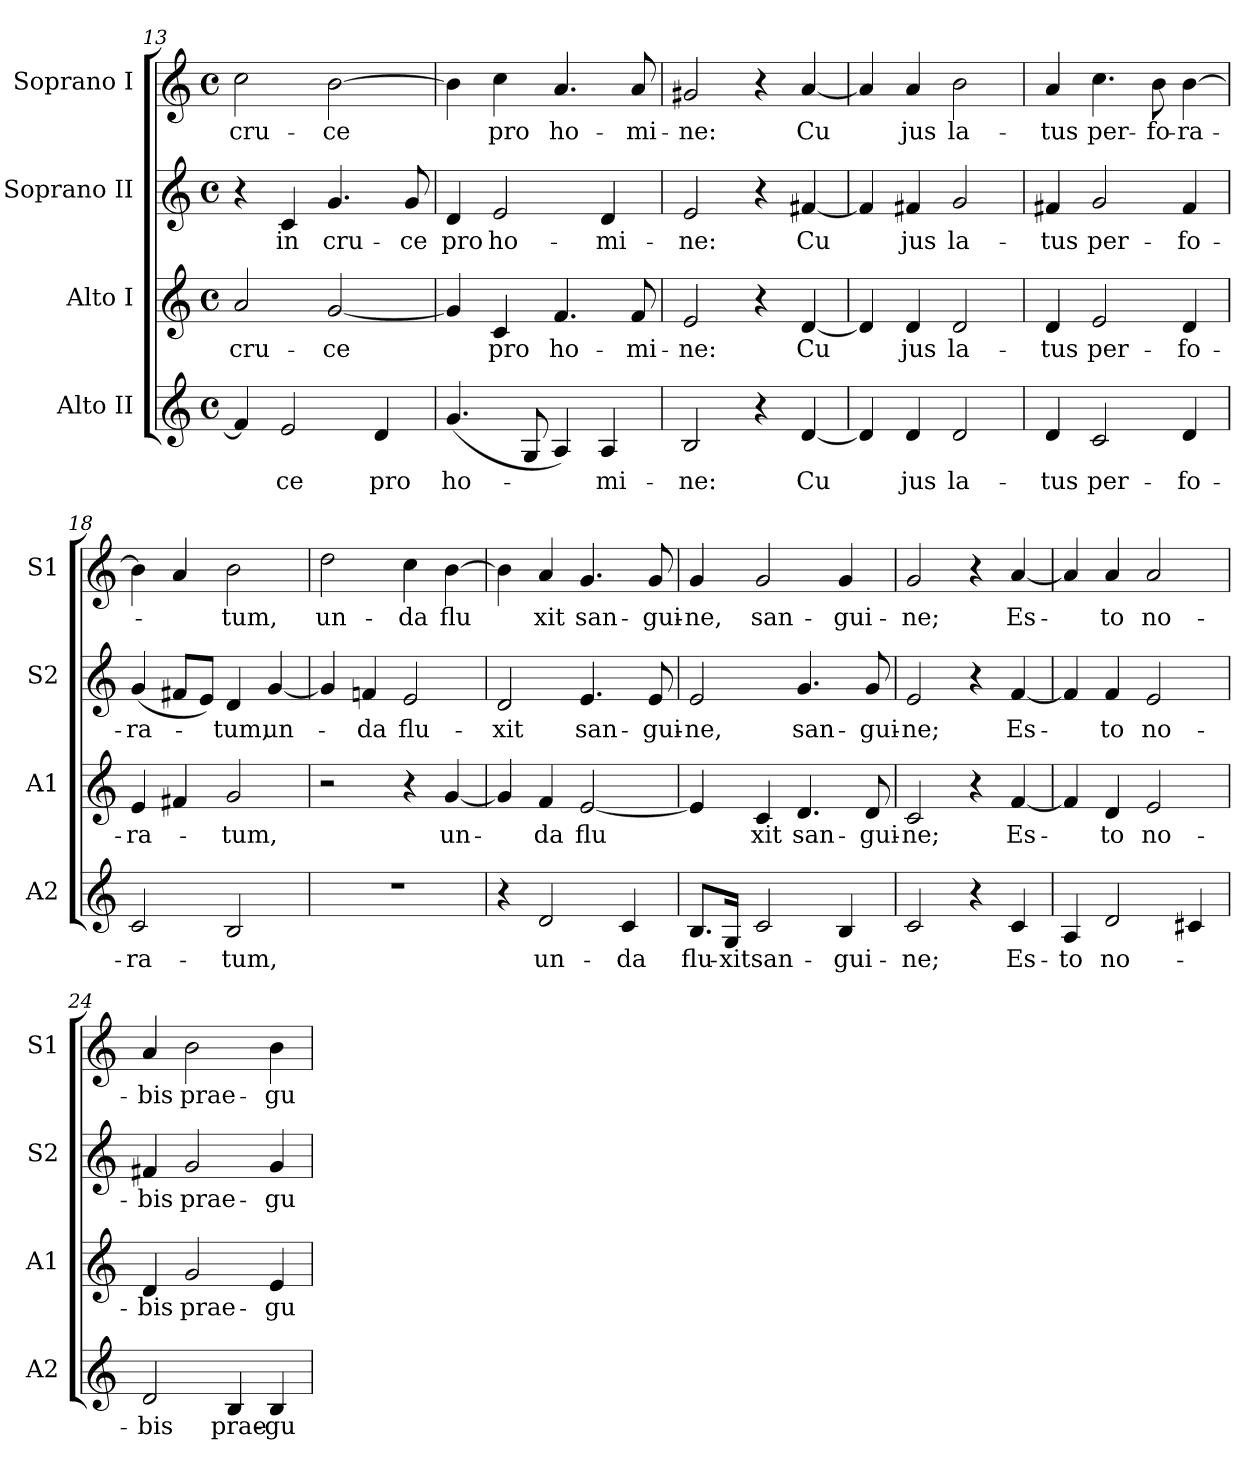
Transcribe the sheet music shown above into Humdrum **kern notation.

**kern	**text	**kern	**text	**kern	**text	**kern	**text
*part4	*part4	*part3	*part3	*part2	*part2	*part1	*part1
*staff4	*staff4	*staff3	*staff3	*staff2	*staff2	*staff1	*staff1
*I"Alto II	*	*I"Alto I	*	*I"Soprano II	*	*I"Soprano I	*
*I'A2	*	*I'A1	*	*I'S2	*	*I'S1	*
*clefG2	*	*clefG2	*	*clefG2	*	*clefG2	*
*k[]	*	*k[]	*	*k[]	*	*k[]	*
*M4/4	*	*M4/4	*	*M4/4	*	*M4/4	*
*met(c)	*	*met(c)	*	*met(c)	*	*met(c)	*
=13	=13	=13	=13	=13	=13	=13	=13
!	!	!	!LO:LY:b	!	!	!	!LO:LY:b
4f/]	.	2a/	cru-	4r	.	2cc\	cru-
!	!LO:LY:b	!	!	!	!LO:LY:b	!	!
2e/	-ce	.	.	4c/	in	.	.
!	!	!	!LO:LY:b	!	!LO:LY:b	!	!LO:LY:b
.	.	[2g/	-ce	4.g/	cru-	[2b\	-ce
!	!LO:LY:b	!	!	!	!	!	!
4d/	pro	.	.	.	.	.	.
!	!	!	!	!	!LO:LY:b	!	!
.	.	.	.	8g/	-ce	.	.
=14	=14	=14	=14	=14	=14	=14	=14
!	!LO:LY:b	!	!	!	!LO:LY:b	!	!
(<4.g/	ho-	4g/]	.	4d/	pro	4b\]	.
!	!	!	!LO:LY:b	!	!LO:LY:b	!	!LO:LY:b
.	.	4c/	pro	2e/	ho-	4cc\	pro
8G/	.	.	.	.	.	.	.
!	!LO:LY:b	!	!LO:LY:b	!	!	!	!LO:LY:b
4A/)	-­	4.f/	ho-	.	.	4.a/	ho-
!	!LO:LY:b	!	!	!	!LO:LY:b	!	!
4A/	mi-	.	.	4d/	-mi-	.	.
!	!	!	!LO:LY:b	!	!	!	!LO:LY:b
.	.	8f/	-mi-	.	.	8a/	-mi-
=15	=15	=15	=15	=15	=15	=15	=15
!	!LO:LY:b	!	!LO:LY:b	!	!LO:LY:b	!	!LO:LY:b
2B/	-ne:	2e/	-ne:	2e/	-ne:	2g#X/	-ne:
4r	.	4r	.	4r	.	4r	.
!	!LO:LY:b	!	!LO:LY:b	!	!LO:LY:b	!	!LO:LY:b
[4d/	Cu	[4d/	Cu	[4f#X/	Cu	[4a/	Cu
!!LO:PB:g=z
=16	=16	=16	=16	=16	=16	=16	=16
!	!LO:LY:b	!	!LO:LY:b	!	!LO:LY:b	!	!LO:LY:b
4d/]	­	4d/]	­	4f#/]	­	4a/]	­
!	!LO:LY:b	!	!LO:LY:b	!	!LO:LY:b	!	!LO:LY:b
4d/	jus	4d/	jus	4f#X/	jus	4a/	jus
!	!LO:LY:b	!	!LO:LY:b	!	!LO:LY:b	!	!LO:LY:b
2d/	la-	2d/	la-	2g/	la-	2b\	la-
=17	=17	=17	=17	=17	=17	=17	=17
!	!LO:LY:b	!	!LO:LY:b	!	!LO:LY:b	!	!LO:LY:b
4d/	­tus	4d/	­tus	4f#X/	­tus	4a/	­tus
!	!LO:LY:b	!	!LO:LY:b	!	!LO:LY:b	!	!LO:LY:b
2c/	per-	2e/	per-	2g/	per-	4.cc\	per-
!	!	!	!	!	!	!	!LO:LY:b
.	.	.	.	.	.	8b\	-fo-
!	!LO:LY:b	!	!LO:LY:b	!	!LO:LY:b	!	!LO:LY:b
4d/	-fo-	4d/	-fo-	4f#/	-fo-	[4b\	-ra-
=18	=18	=18	=18	=18	=18	=18	=18
!	!LO:LY:b	!	!LO:LY:b	!	!LO:LY:b	!	!
2c/	-ra-	4e/	-ra-	(<4g/	-ra-	4b\]	.
!	!	!	!	!	!	!	!LO:LY:b
.	.	4f#X/	.	8f#X/L	.	4a/	-­
.	.	.	.	8e/J)	.	.	.
!	!LO:LY:b	!	!LO:LY:b	!	!LO:LY:b	!	!LO:LY:b
2B/	-tum,	2g/	-tum,	4d/	-tum,	2b\	tum,
!	!	!	!	!	!LO:LY:b	!	!
.	.	.	.	[4g/	un-	.	.
=19	=19	=19	=19	=19	=19	=19	=19
!	!	!	!	!	!	!	!LO:LY:b
1r	.	2r	.	4g/]	.	2dd\	un-
!	!	!	!	!	!LO:LY:b	!	!
.	.	.	.	4fn/	-da	.	.
!	!	!	!	!	!LO:LY:b	!	!LO:LY:b
.	.	4r	.	2e/	flu-	4cc\	-da
!	!	!	!LO:LY:b	!	!	!	!LO:LY:b
.	.	[4g/	un-	.	.	[4b\	flu
=20	=20	=20	=20	=20	=20	=20	=20
!	!	!	!LO:LY:b	!	!LO:LY:b	!	!LO:LY:b
4r	.	4g/]	-­	2d/	-xit	4b\]	­
!	!LO:LY:b	!	!LO:LY:b	!	!	!	!LO:LY:b
2d/	un-	4f/	da	.	.	4a/	xit
!	!	!	!LO:LY:b	!	!LO:LY:b	!	!LO:LY:b
.	.	[2e/	flu	4.e/	san-	4.g/	san-
!	!LO:LY:b	!	!	!	!	!	!
4c/	-da	.	.	.	.	.	.
!	!	!	!	!	!LO:LY:b	!	!LO:LY:b
.	.	.	.	8e/	-gui-	8g/	-gui-
!!LO:LB:g=z
=21	=21	=21	=21	=21	=21	=21	=21
!	!LO:LY:b	!	!LO:LY:b	!	!LO:LY:b	!	!LO:LY:b
8.B/L	flu-	4e/]	­	2e/	-ne,	4g/	-ne,
!	!LO:LY:b	!	!	!	!	!	!
16G/Jk	-xit	.	.	.	.	.	.
!	!LO:LY:b	!	!LO:LY:b	!	!	!	!LO:LY:b
2c/	san-	4c/	xit	.	.	2g/	san-
!	!	!	!LO:LY:b	!	!LO:LY:b	!	!
.	.	4.d/	san-	4.g/	san-	.	.
!	!LO:LY:b	!	!	!	!	!	!LO:LY:b
4B/	-gui-	.	.	.	.	4g/	-gui-
!	!	!	!LO:LY:b	!	!LO:LY:b	!	!
.	.	8d/	-gui-	8g/	-gui-	.	.
=22	=22	=22	=22	=22	=22	=22	=22
!	!LO:LY:b	!	!LO:LY:b	!	!LO:LY:b	!	!LO:LY:b
2c/	-ne;	2c/	-ne;	2e/	-ne;	2g/	-ne;
4r	.	4r	.	4r	.	4r	.
!	!LO:LY:b	!	!LO:LY:b	!	!LO:LY:b	!	!LO:LY:b
4c/	Es-	[4f/	Es-	[4f/	Es-	[4a/	Es-
=23	=23	=23	=23	=23	=23	=23	=23
!	!LO:LY:b	!	!LO:LY:b	!	!LO:LY:b	!	!LO:LY:b
4A/	-to	4f/]	-­	4f/]	-­	4a/]	-­
!	!LO:LY:b	!	!LO:LY:b	!	!LO:LY:b	!	!LO:LY:b
2d/	no-	4d/	to	4f/	to	4a/	to
!	!	!	!LO:LY:b	!	!LO:LY:b	!	!LO:LY:b
.	.	2e/	no-	2e/	no-	2a/	no-
4c#X/	.	.	.	.	.	.	.
=24	=24	=24	=24	=24	=24	=24	=24
!	!LO:LY:b	!	!LO:LY:b	!	!LO:LY:b	!	!LO:LY:b
2d/	-bis	4d/	-bis	4f#X/	-bis	4a/	-bis
!	!	!	!LO:LY:b	!	!LO:LY:b	!	!LO:LY:b
.	.	2g/	prae-	2g/	prae-	2b\	prae-
!	!LO:LY:b	!	!	!	!	!	!
4B/	prae-	.	.	.	.	.	.
!	!LO:LY:b	!	!LO:LY:b	!	!LO:LY:b	!	!LO:LY:b
4B/	-gu-	4e/	-gu-	4g/	-gu-	4b\	-gu-
=	=	=	=	=	=	=	=
*-	*-	*-	*-	*-	*-	*-	*-
